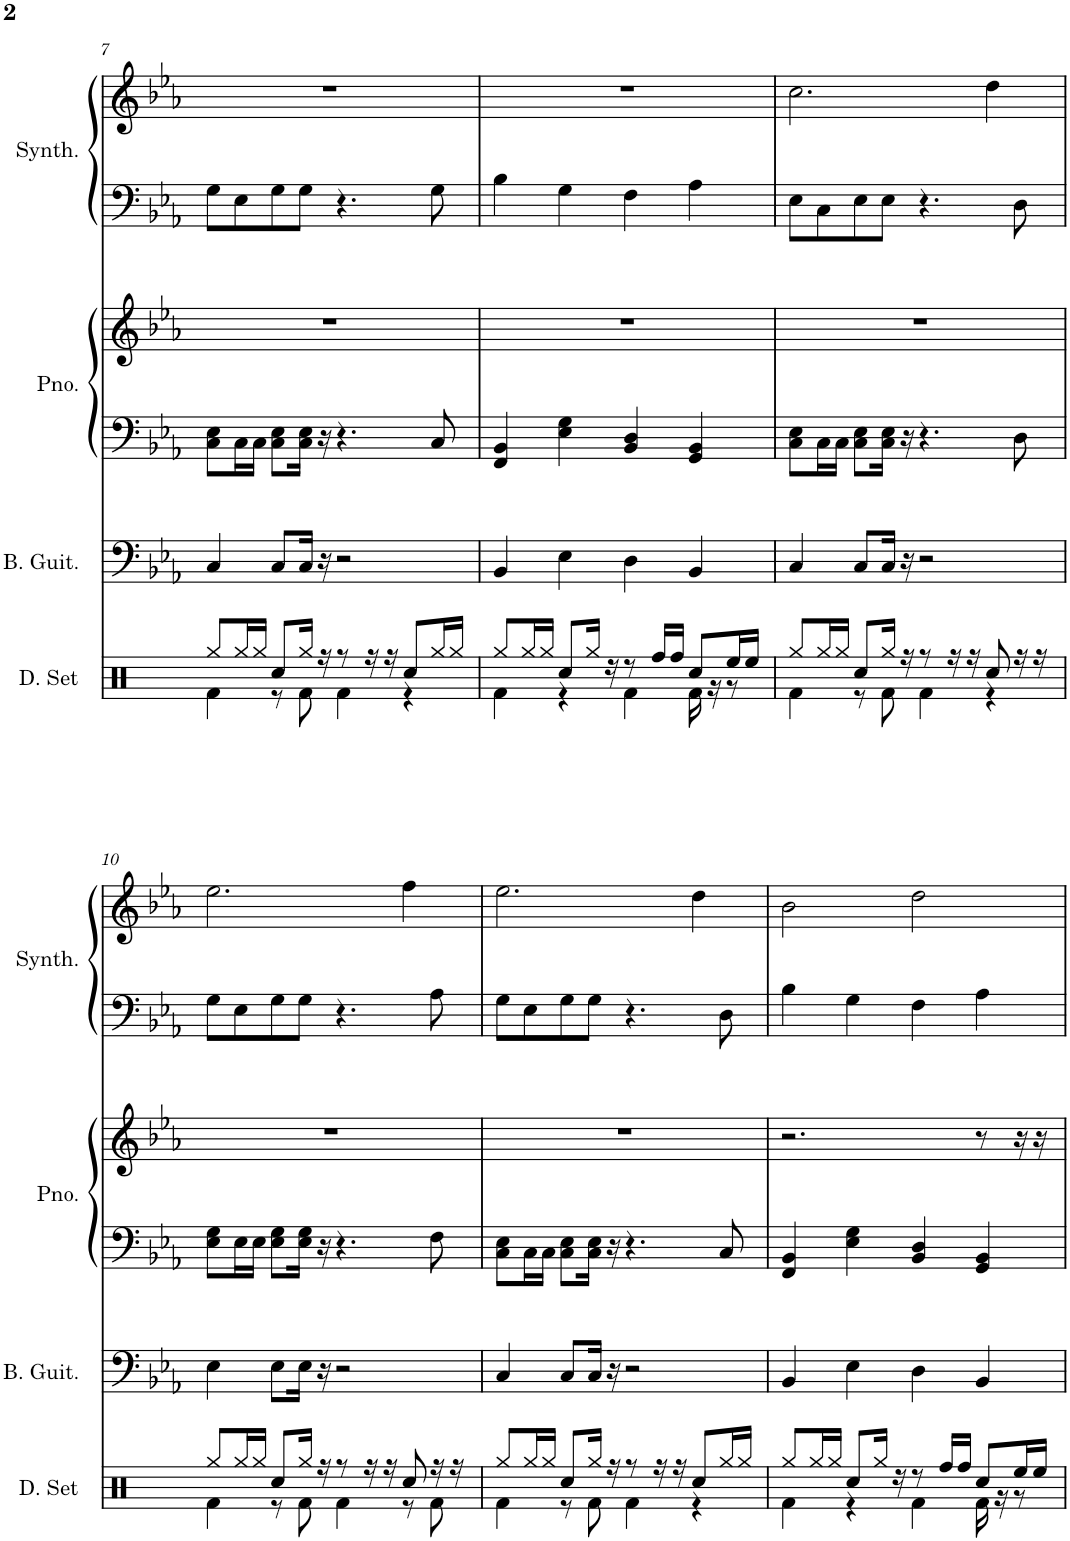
**kern	**kern	**kern	**kern	**kern	**kern
*part4	*part3	*part2	*part2	*part1	*part1
*staff6	*staff5	*staff4	*staff3	*staff2	*staff1
*I"Drumset	*I"Bass Guitar	*I"Piano	*	*I"Sci-fi Synthesizer	*
*I'D. Set	*I'B. Guit.	*I'Pno.	*	*I'Synth.	*
!!LO:PB:g=z
*clefX	*clefF4	*clefF4	*clefG2	*clefF4	*clefG2
*	*Trd7c12	*	*	*	*
*k[]	*k[b-e-a-]	*k[b-e-a-]	*k[b-e-a-]	*k[b-e-a-]	*k[b-e-a-]
*M4/4	*M4/4	*M4/4	*M4/4	*M4/4	*M4/4
=7	=7	=7	=7	=7	=7
*^	*	*	*	*	*
8Rgg/L	4Rf\	4C/	8C\ 8E-\L	1r	8G\L	1r
16Rgg/L	.	.	16C\L	.	8E-\	.
16Rgg/JJ	.	.	16C\JJ	.	.	.
8Rcc/L	8r	8C/L	8C\ 8E-\L	.	8G\	.
16Rgg/Jk	8Rf\	16C/Jk	16C\ 16E-\Jk	.	8G\J	.
16r	.	16r	16r	.	.	.
8r	4Rf\	2r	4.r	.	4.r	.
16r	.	.	.	.	.	.
16r	.	.	.	.	.	.
8Rcc/L	4r	.	.	.	.	.
16Rgg/L	.	.	8C/	.	8G\	.
16Rgg/JJ	.	.	.	.	.	.
=8	=8	=8	=8	=8	=8	=8
8Rgg/L	4Rf\	4BB-/	4FF/ 4BB-/	1r	4B-\	1r
16Rgg/L	.	.	.	.	.	.
16Rgg/JJ	.	.	.	.	.	.
8Rcc/L	4r	4E-\	4E-\ 4G\	.	4G\	.
16Rgg/Jk	.	.	.	.	.	.
16r	.	.	.	.	.	.
8r	4Rf\	4D\	4BB-/ 4D/	.	4F\	.
16Rff/LL	.	.	.	.	.	.
16Rff/JJ	.	.	.	.	.	.
8Rcc/L	16Rf\	4BB-/	4GG/ 4BB-/	.	4A-\	.
.	16r	.	.	.	.	.
16Ree/L	8r	.	.	.	.	.
16Ree/JJ	.	.	.	.	.	.
=9	=9	=9	=9	=9	=9	=9
8Rgg/L	4Rf\	4C/	8C\ 8E-\L	1r	8E-\L	2.cc\
16Rgg/L	.	.	16C\L	.	8C\	.
16Rgg/JJ	.	.	16C\JJ	.	.	.
8Rcc/L	8r	8C/L	8C\ 8E-\L	.	8E-\	.
16Rgg/Jk	8Rf\	16C/Jk	16C\ 16E-\Jk	.	8E-\J	.
16r	.	16r	16r	.	.	.
8r	4Rf\	2r	4.r	.	4.r	.
16r	.	.	.	.	.	.
16r	.	.	.	.	.	.
8Rcc/	4r	.	.	.	.	4dd\
16r	.	.	8D\	.	8D\	.
16r	.	.	.	.	.	.
!!LO:LB:g=z
=10	=10	=10	=10	=10	=10	=10
8Rgg/L	4Rf\	4E-\	8E-\ 8G\L	1r	8G\L	2.ee-\
16Rgg/L	.	.	16E-\L	.	8E-\	.
16Rgg/JJ	.	.	16E-\JJ	.	.	.
8Rcc/L	8r	8E-\L	8E-\ 8G\L	.	8G\	.
16Rgg/Jk	8Rf\	16E-\Jk	16E-\ 16G\Jk	.	8G\J	.
16r	.	16r	16r	.	.	.
8r	4Rf\	2r	4.r	.	4.r	.
16r	.	.	.	.	.	.
16r	.	.	.	.	.	.
8Rcc/	8r	.	.	.	.	4ff\
16r	8Rf\	.	8F\	.	8A-\	.
16r	.	.	.	.	.	.
=11	=11	=11	=11	=11	=11	=11
8Rgg/L	4Rf\	4C/	8C\ 8E-\L	1r	8G\L	2.ee-\
16Rgg/L	.	.	16C\L	.	8E-\	.
16Rgg/JJ	.	.	16C\JJ	.	.	.
8Rcc/L	8r	8C/L	8C\ 8E-\L	.	8G\	.
16Rgg/Jk	8Rf\	16C/Jk	16C\ 16E-\Jk	.	8G\J	.
16r	.	16r	16r	.	.	.
8r	4Rf\	2r	4.r	.	4.r	.
16r	.	.	.	.	.	.
16r	.	.	.	.	.	.
8Rcc/L	4r	.	.	.	.	4dd\
16Rgg/L	.	.	8C/	.	8D\	.
16Rgg/JJ	.	.	.	.	.	.
=12	=12	=12	=12	=12	=12	=12
8Rgg/L	4Rf\	4BB-/	4FF/ 4BB-/	2.r	4B-\	2b-\
16Rgg/L	.	.	.	.	.	.
16Rgg/JJ	.	.	.	.	.	.
8Rcc/L	4r	4E-\	4E-\ 4G\	.	4G\	.
16Rgg/Jk	.	.	.	.	.	.
16r	.	.	.	.	.	.
8r	4Rf\	4D\	4BB-/ 4D/	.	4F\	2dd\
16Rff/LL	.	.	.	.	.	.
16Rff/JJ	.	.	.	.	.	.
8Rcc/L	16Rf\	4BB-/	4GG/ 4BB-/	8r	4A-\	.
.	16r	.	.	.	.	.
16Ree/L	8r	.	.	16r	.	.
16Ree/JJ	.	.	.	16r	.	.
*v	*v	*	*	*	*	*
=	=	=	=	=	=
*-	*-	*-	*-	*-	*-
